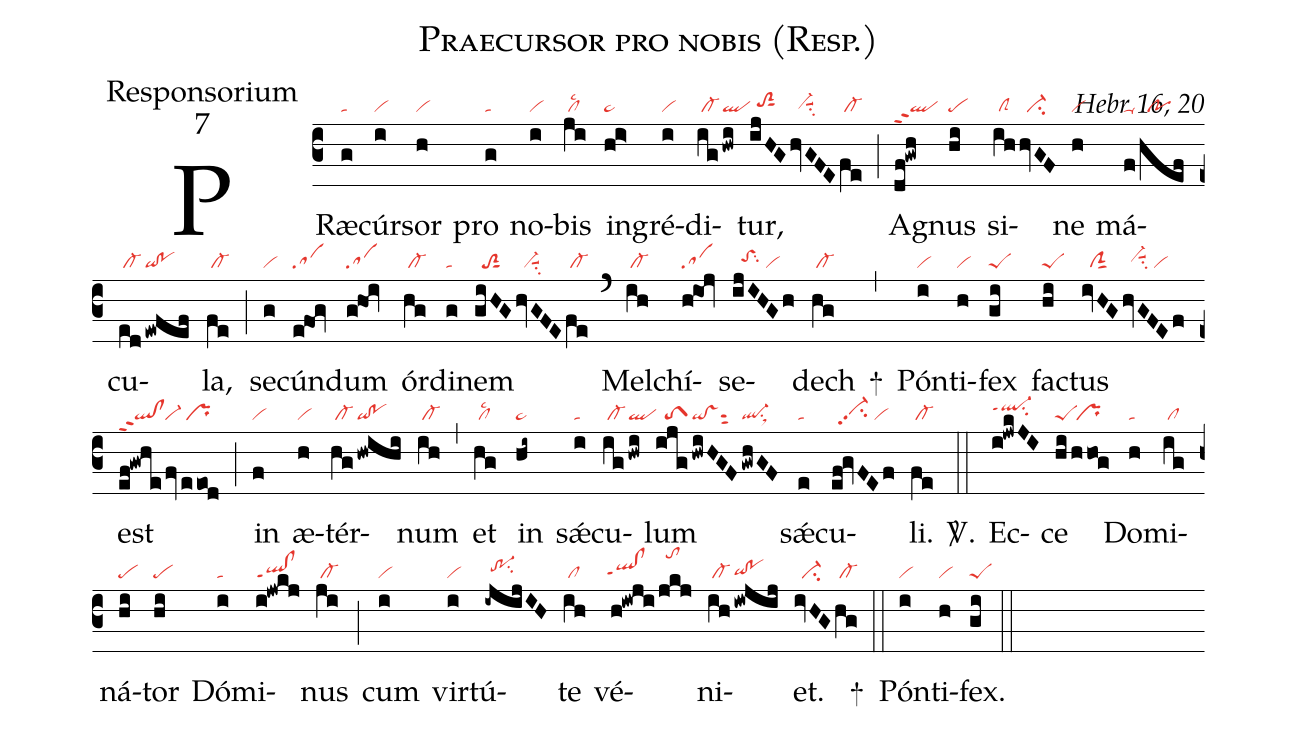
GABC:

name:Praecursor pro nobis (Resp.);
office-part:Responsorium;
mode:7;
commentary:Hebr 16, 20;
nabc-lines:1;
%%
(c3)
PRæ(g|ta)cúr(i|vi)sor(h|vi) pro(g|ta) no(i|vi)bis(ji|/cllsc2) in(hi>|pe~)gré(i|vi)di(ig|/cl-|!hwi|ql)tur,(ijHG|//toS2hhsut1|hvGFE|//vi-hgsuu1su2|fe|/cl-) (;)
A(df!gwh|qlppt2)gnus(hi|pe) si(ih|/clS|hvGF|//ci-)ne(h|vi) má(f|ta-|/hef|//po)cu(ed|/cl-|!ewfef|qi!po)la,(fe|/cl-) (;)
se(g|vi)cún(e!fog|sa)dum(g!hoi|sa) ór(hg|/cl-)di(g|ta)nem(giHG|//toS2sut1|hvGFE|//vi-suu1su2|fe|/cl-) (`)
Mel(ih|/cl-)chí(h!ioj|sa)se(ijIHGh|//toShhsu2/vi)dech(hg|/cl-) +(,)
Pón(i|vi)ti(h|vi)fex(gi|peS) fac(hi|peS)tus(ivHG|//ciG|hvGFEf|//vi-hhsuu1su2/vi) est(ef!gwhe|ql!clppt2|/fv|vi-|/eeod|/pr) (;)
in(f|vi) æ(h|vi)tér(hg|/cl-|!hwihi|qi!po)num(ih|/cl-) (,)
et(hg|/cllsc2) in(hi~|pe~) sǽ(i|ta)cu(ig|/cl-|!hwi|ql)lum(ijg|//toS1|!hwiHGF|qi!vssut2|/gwhGF|ql-su1sux1) sǽ(e|ta)cu(ef!gvFEf|//vi-hhpp2su2/vi)li.(fe|/cl-) <sp>V/</sp>.(::)
Ec(i!jwkJI|ql-hippt1su2)ce(hi|peS|/hhog|/pr) Do(h|ta)mi(ig|/cl)ná(hi|pe)tor(hi|pe) Dó(i|ta)mi(i!jwkj|ql!clppt1)nus(ji|/cl-) (;)
cum(i|vi) vir(i|vi)tú(-ijijIH|/tr-1hhsu2)te(ih|/cl) vé(h!iwji|`qlhg!clhgppt1|/jkj|//tohm)ni(ih|/cl-|!iwjij|qihg!pohg)et.(ivHG|//ci-|hg|/cl-) +(::)
Pón(i|vi)ti(h|vi)fex.(gi|peS) (::)
